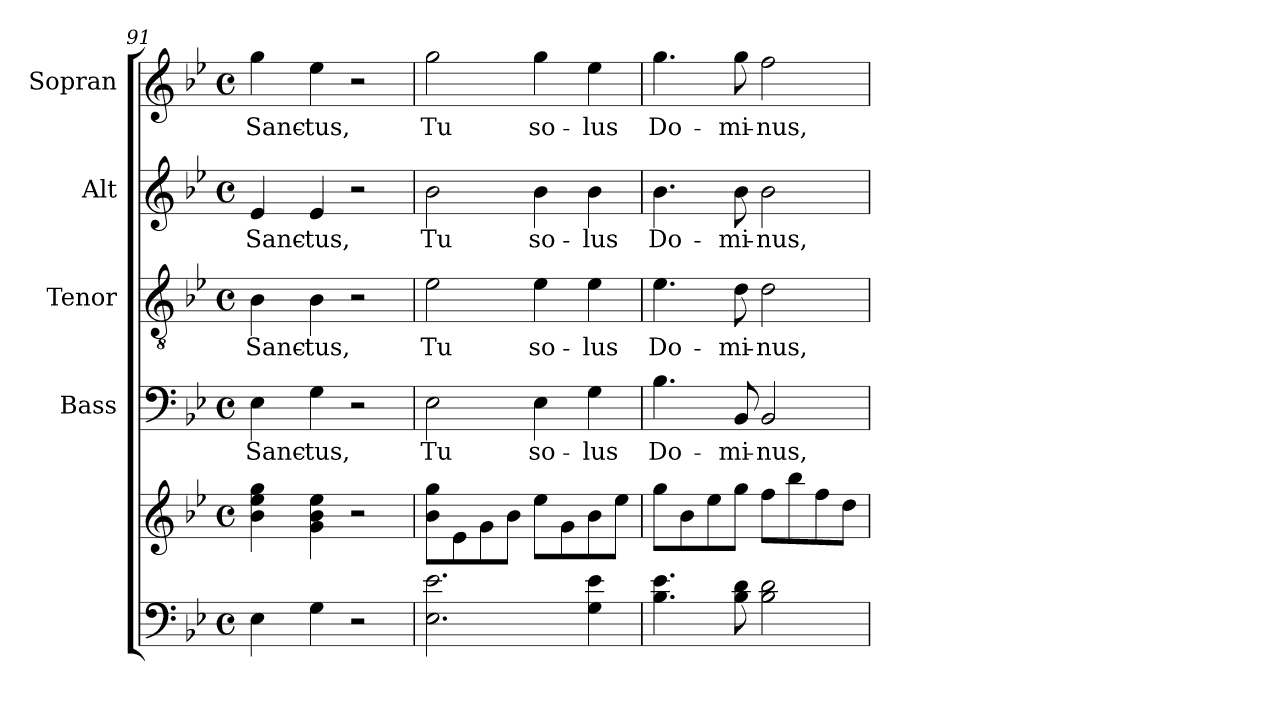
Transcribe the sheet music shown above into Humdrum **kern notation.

**kern	**kern	**kern	**text	**kern	**text	**kern	**text	**kern	**text
*part5	*part5	*part4	*part4	*part3	*part3	*part2	*part2	*part1	*part1
*staff6	*staff5	*staff4	*staff4	*staff3	*staff3	*staff2	*staff2	*staff1	*staff1
*	*	*I"Bass	*	*I"Tenor	*	*I"Alt	*	*I"Sopran	*
*	*	*I'B.	*	*I'T.	*	*I'A.	*	*I'S.	*
*clefF4	*clefG2	*clefF4	*	*clefGv2	*	*clefG2	*	*clefG2	*
*k[b-e-]	*k[b-e-]	*k[b-e-]	*	*k[b-e-]	*	*k[b-e-]	*	*k[b-e-]	*
*B-:	*B-:	*B-:	*	*B-:	*	*B-:	*	*B-:	*
*M4/4	*M4/4	*M4/4	*	*M4/4	*	*M4/4	*	*M4/4	*
*met(c)	*met(c)	*met(c)	*	*met(c)	*	*met(c)	*	*met(c)	*
=91	=91	=91	=91	=91	=91	=91	=91	=91	=91
!	!	!	!LO:LY:b	!	!LO:LY:b	!	!LO:LY:b	!	!LO:LY:b
4E-\	4b-\ 4ee-\ 4gg\	4E-\	Sanc-	4B-\	Sanc-	4e-/	Sanc-	4gg\	Sanc-
!	!	!	!LO:LY:b	!	!LO:LY:b	!	!LO:LY:b	!	!LO:LY:b
4G\	4g\ 4b-\ 4ee-\	4G\	-tus,	4B-\	-tus,	4e-/	-tus,	4ee-\	-tus,
2r	2r	2r	.	2r	.	2r	.	2r	.
=92	=92	=92	=92	=92	=92	=92	=92	=92	=92
!	!	!	!LO:LY:b	!	!LO:LY:b	!	!LO:LY:b	!	!LO:LY:b
2.E-\ 2.e-\	8b-\ 8gg\L	2E-\	Tu	2e-\	Tu	2b-\	Tu	2gg\	Tu
.	8e-\	.	.	.	.	.	.	.	.
.	8g\	.	.	.	.	.	.	.	.
.	8b-\J	.	.	.	.	.	.	.	.
!	!	!	!LO:LY:b	!	!LO:LY:b	!	!LO:LY:b	!	!LO:LY:b
.	8ee-\L	4E-\	so-	4e-\	so-	4b-\	so-	4gg\	so-
.	8g\	.	.	.	.	.	.	.	.
!	!	!	!LO:LY:b	!	!LO:LY:b	!	!LO:LY:b	!	!LO:LY:b
4G\ 4e-\	8b-\	4G\	-lus	4e-\	-lus	4b-\	-lus	4ee-\	-lus
.	8ee-\J	.	.	.	.	.	.	.	.
!!LO:LB:g=z
=93	=93	=93	=93	=93	=93	=93	=93	=93	=93
!	!	!	!LO:LY:b	!	!LO:LY:b	!	!LO:LY:b	!	!LO:LY:b
4.B-\ 4.e-\	8gg\L	4.B-\	Do-	4.e-\	Do-	4.b-\	Do-	4.gg\	Do-
.	8b-\	.	.	.	.	.	.	.	.
.	8ee-\	.	.	.	.	.	.	.	.
!	!	!	!LO:LY:b	!	!LO:LY:b	!	!LO:LY:b	!	!LO:LY:b
8B-\ 8d\	8gg\J	8BB-/	-mi-	8d\	-mi-	8b-\	-mi-	8gg\	-mi-
!	!	!	!LO:LY:b	!	!LO:LY:b	!	!LO:LY:b	!	!LO:LY:b
2B-\ 2d\	8ff\L	2BB-/	-nus,	2d\	-nus,	2b-\	-nus,	2ff\	-nus,
.	8bb-\	.	.	.	.	.	.	.	.
.	8ff\	.	.	.	.	.	.	.	.
.	8dd\J	.	.	.	.	.	.	.	.
=	=	=	=	=	=	=	=	=	=
*-	*-	*-	*-	*-	*-	*-	*-	*-	*-
